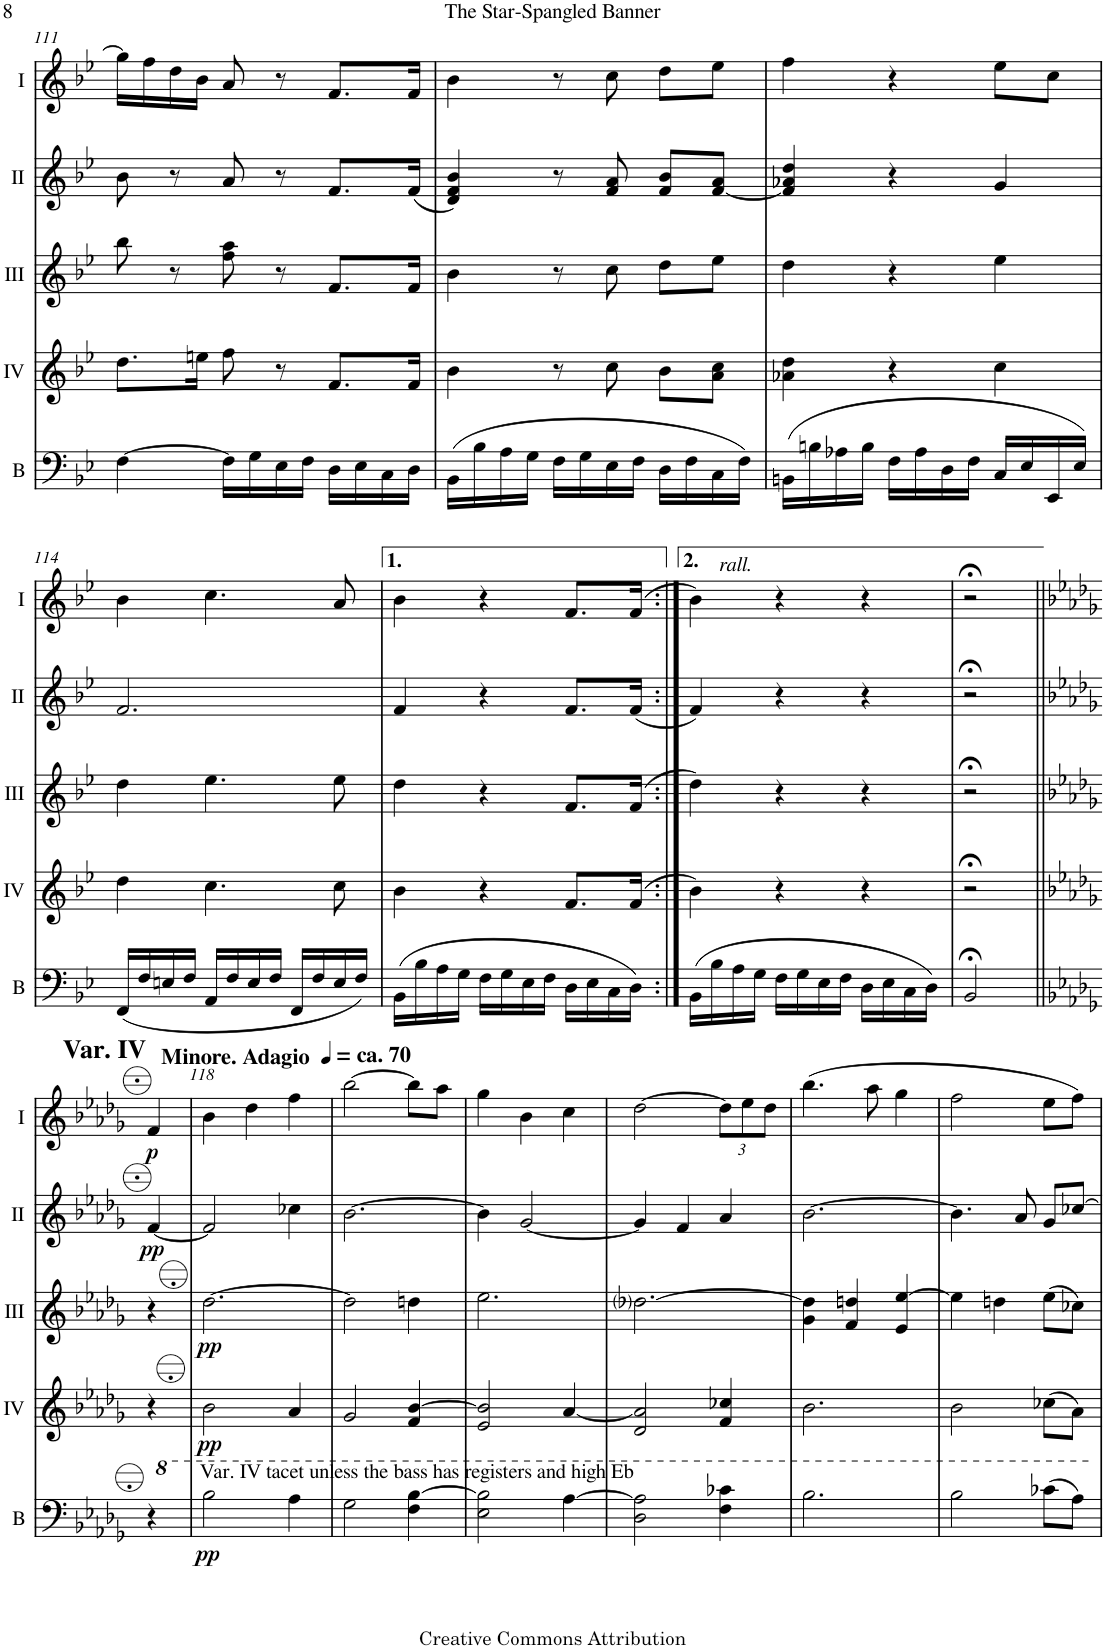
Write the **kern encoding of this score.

**kern	**dynam	**kern	**dynam	**kern	**dynam	**kern	**dynam	**kern	**dynam
*part5	*part5	*part4	*part4	*part3	*part3	*part2	*part2	*part1	*part1
*staff5	*staff5	*staff4	*staff4	*staff3	*staff3	*staff2	*staff2	*staff1	*staff1
*I"Bass	*	*I"Acc. 4	*	*I"Acc. 3	*	*I"Acc. 2	*	*I"Acc. 1	*
*I'B	*	*	*	*	*	*	*	*	*
!!LO:PB:g=z
*clefF4	*	*clefG2	*	*clefG2	*	*clefG2	*	*clefG2	*
*Trd7c12	*	*Trd7c12	*	*Trd7c12	*	*	*	*	*
*k[b-e-]	*	*k[b-e-]	*	*k[b-e-]	*	*k[b-e-]	*	*k[b-e-]	*
*M3/4	*	*M3/4	*	*M3/4	*	*M3/4	*	*M3/4	*
=111	=111	=111	=111	=111	=111	=111	=111	=111	=111
[4F\	.	8.dd\L	.	8bb-\	.	8b-\	.	16gg\LL]	.
.	.	.	.	.	.	.	.	16ff\	.
.	.	.	.	8r	.	8r	.	16dd\	.
.	.	16een\Jk	.	.	.	.	.	16b-\JJ	.
16F\LL]	.	8ff\	.	8ff\ 8aa\	.	8a/	.	8a/	.
16G\	.	.	.	.	.	.	.	.	.
16E-\	.	8r	.	8r	.	8r	.	8r	.
16F\JJ	.	.	.	.	.	.	.	.	.
16D\LL	.	8.f/L	.	8.f/L	.	8.f/L	.	8.f/L	.
16E-\	.	.	.	.	.	.	.	.	.
16C\	.	.	.	.	.	.	.	.	.
16D\JJ	.	16f/Jk	.	16f/Jk	.	(16f/Jk	.	16f/Jk	.
=112	=112	=112	=112	=112	=112	=112	=112	=112	=112
(16BB-\LL	.	4b-\	.	4b-\	.	4d/ 4f/ 4b-/)	.	4b-\	.
16B-\	.	.	.	.	.	.	.	.	.
16A\	.	.	.	.	.	.	.	.	.
16G\JJ	.	.	.	.	.	.	.	.	.
16F\LL	.	8r	.	8r	.	8r	.	8r	.
16G\	.	.	.	.	.	.	.	.	.
16E-\	.	8cc\	.	8cc\	.	8f/ 8a/	.	8cc\	.
16F\JJ	.	.	.	.	.	.	.	.	.
16D\LL	.	8b-\L	.	8dd\L	.	8f/ 8b-/L	.	8dd\L	.
16F\	.	.	.	.	.	.	.	.	.
16C\	.	8a\ 8cc\J	.	8ee-\J	.	[8f/ 8a/J	.	8ee-\J	.
16F\JJ)	.	.	.	.	.	.	.	.	.
=113	=113	=113	=113	=113	=113	=113	=113	=113	=113
(16BBn\LL	.	4a-X\ 4dd\	.	4dd\	.	4f/] 4a-X/ 4dd/	.	4ff\	.
16Bn\	.	.	.	.	.	.	.	.	.
16A-X\	.	.	.	.	.	.	.	.	.
16B\JJ	.	.	.	.	.	.	.	.	.
16F\LL	.	4r	.	4r	.	4r	.	4r	.
16A-\	.	.	.	.	.	.	.	.	.
16D\	.	.	.	.	.	.	.	.	.
16F\JJ	.	.	.	.	.	.	.	.	.
16C/LL	.	4cc\	.	4ee-\	.	4g/	.	8ee-\L	.
16E-/	.	.	.	.	.	.	.	.	.
16EE-/	.	.	.	.	.	.	.	8cc\J	.
16E-/JJ)	.	.	.	.	.	.	.	.	.
!!LO:LB:g=z
=114	=114	=114	=114	=114	=114	=114	=114	=114	=114
(16FF/LL	.	4dd\	.	4dd\	.	2.f/	.	4b-\	.
16F/	.	.	.	.	.	.	.	.	.
16En/	.	.	.	.	.	.	.	.	.
16F/JJ	.	.	.	.	.	.	.	.	.
16AA/LL	.	4.cc\	.	4.ee-\	.	.	.	4.cc\	.
16F/	.	.	.	.	.	.	.	.	.
16E/	.	.	.	.	.	.	.	.	.
16F/JJ	.	.	.	.	.	.	.	.	.
16FF/LL	.	.	.	.	.	.	.	.	.
16F/	.	.	.	.	.	.	.	.	.
16E/	.	8cc\	.	8ee-\	.	.	.	8a/	.
16F/JJ)	.	.	.	.	.	.	.	.	.
=115	=115	=115	=115	=115	=115	=115	=115	=115	=115
(16BB-\LL	.	4b-\	.	4dd\	.	4f/	.	4b-\	.
16B-\	.	.	.	.	.	.	.	.	.
16A\	.	.	.	.	.	.	.	.	.
16G\JJ	.	.	.	.	.	.	.	.	.
16F\LL	.	4r	.	4r	.	4r	.	4r	.
16G\	.	.	.	.	.	.	.	.	.
16E-\	.	.	.	.	.	.	.	.	.
16F\JJ	.	.	.	.	.	.	.	.	.
16D\LL	.	8.f/L	.	8.f/L	.	8.f/L	.	8.f/L	.
16E-\	.	.	.	.	.	.	.	.	.
16C\	.	.	.	.	.	.	.	.	.
16D\JJ)	.	(16f/Jk	.	(16f/Jk	.	(16f/Jk	.	(16f/Jk	.
=116:|!	=116:|!	=116:|!	=116:|!	=116:|!	=116:|!	=116:|!	=116:|!	=116:|!	=116:|!
!	!	!	!	!	!	!	!	!LO:TX:a:i:t=rall.	!
(16BB-\LL	.	4b-\)	.	4dd\)	.	4f/)	.	4b-\)	.
16B-\	.	.	.	.	.	.	.	.	.
16A\	.	.	.	.	.	.	.	.	.
16G\JJ	.	.	.	.	.	.	.	.	.
16F\LL	.	4r	.	4r	.	4r	.	4r	.
16G\	.	.	.	.	.	.	.	.	.
16E-\	.	.	.	.	.	.	.	.	.
16F\JJ	.	.	.	.	.	.	.	.	.
16D\LL	.	4r	.	4r	.	4r	.	4r	.
16E-\	.	.	.	.	.	.	.	.	.
16C\	.	.	.	.	.	.	.	.	.
16D\JJ)	.	.	.	.	.	.	.	.	.
=117	=117	=117	=117	=117	=117	=117	=117	=117	=117
2BB-;</	.	2r;<	.	2r;<	.	2r;<	.	2r;<	.
!!LO:LB:g=z
=117X4||	=117X4||	=117X4||	=117X4||	=117X4||	=117X4||	=117X4||	=117X4||	=117X4||	=117X4||
*k[b-e-a-d-g-]	*	*k[b-e-a-d-g-]	*	*k[b-e-a-d-g-]	*	*k[b-e-a-d-g-]	*	*k[b-e-a-d-g-]	*
!	!	!	!	!	!	!	!	!LO:TX:a:B:t=Minore. Adagio	!
!	!	!	!	!	!	!	!	!LO:TX:a:B:t=Var. IV	!
!	!	!	!	!	!	!	!	!LO:TX:a:B:t=ca. 70	!
!	!	!	!	!	!	!	!LO:DY:b	!	!LO:DY:b
4r	.	4r	.	4r	.	[4f/	pp	4f/	p
=118	=118	=118	=118	=118	=118	=118	=118	=118	=118
!LO:TX:a:t=Var. IV tacet unless the bass has registers and high Eb	!	!	!	!	!	!	!	!	!
!	!LO:DY:b	!	!LO:DY:b	!	!LO:DY:b	!	!	!	!
2b-\	pp	2b-\	pp	[2.dd-\	pp	2f/]	.	4b-\	.
.	.	.	.	.	.	.	.	4dd-\	.
4a-\	.	4a-/	.	.	.	4cc-X\	.	4ff\	.
=119	=119	=119	=119	=119	=119	=119	=119	=119	=119
2g-\	.	2g-/	.	2dd-\]	.	[2.b-\	.	[2bb-\	.
4f\ [4b-\	.	4f/ [4b-/	.	4ddn\	.	.	.	8bb-\L]	.
.	.	.	.	.	.	.	.	8aa-\J	.
=120	=120	=120	=120	=120	=120	=120	=120	=120	=120
2e-\ 2b-\]	.	2e-/ 2b-/]	.	2.ee-\	.	4b-\]	.	4gg-\	.
.	.	.	.	.	.	[2g-/	.	4b-\	.
[4a-\	.	[4a-/	.	.	.	.	.	4cc\	.
=121	=121	=121	=121	=121	=121	=121	=121	=121	=121
2d-\ 2a-\]	.	2d-/ 2a-/]	.	[2.dd-i\	.	4g-/]	.	[2dd-\	.
.	.	.	.	.	.	4f/	.	.	.
*	*	*	*	*	*	*	*	*Xbrackettup	*
4f\ 4cc-X\	.	4f/ 4cc-X/	.	.	.	4a-/	.	12dd-\L]	.
.	.	.	.	.	.	.	.	12ee-\	.
.	.	.	.	.	.	.	.	12dd-\J	.
=122	=122	=122	=122	=122	=122	=122	=122	=122	=122
2.b-\	.	2.b-\	.	4g-\ 4dd-\]	.	[2.b-\	.	(4.bb-\	.
.	.	.	.	4f/ 4ddn/	.	.	.	.	.
.	.	.	.	.	.	.	.	8aa-\	.
.	.	.	.	4e-/ [4ee-/	.	.	.	4gg-\	.
=123	=123	=123	=123	=123	=123	=123	=123	=123	=123
2b-\	.	2b-\	.	4ee-\]	.	4.b-\]	.	2ff\	.
.	.	.	.	4ddn\	.	.	.	.	.
.	.	.	.	.	.	8a-/	.	.	.
(8cc-X\L	.	(8cc-X\L	.	(8ee-\L	.	8g-/L	.	8ee-\L	.
8a-\J)	.	8a-\J)	.	8cc-X\J)	.	[8cc-X/J	.	8ff\J)	.
=	=	=	=	=	=	=	=	=	=
*-	*-	*-	*-	*-	*-	*-	*-	*-	*-
